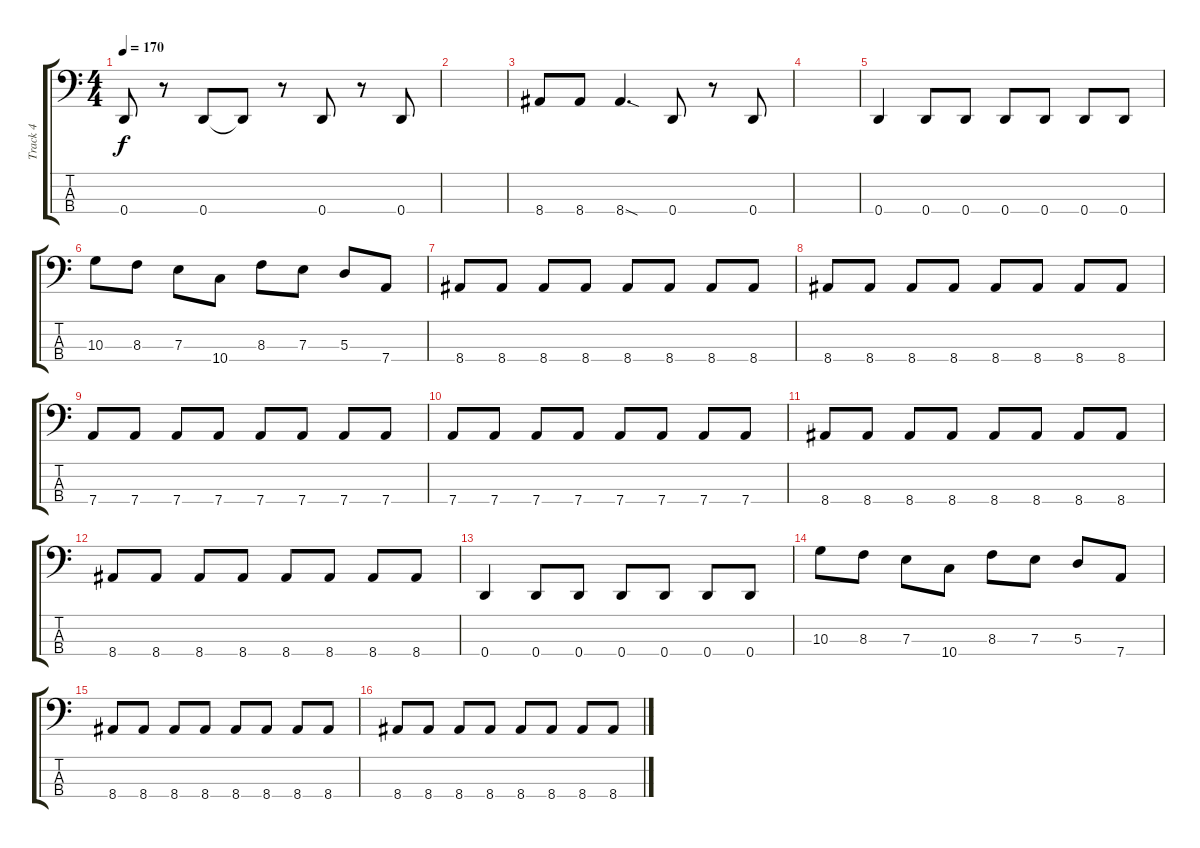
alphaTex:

\track ("Track 4" "Track 4") {instrument electricbasspick}
\staff {score tabs}
\tuning (G2 D2 A1 D1) {hide}
\ts (4 4)
\tempo 170
\clef f4
\ks c
0.4.8{dy f} r.8 0.4.8 0.4{t}.8 r.8 0.4.8 r.8 0.4.8 |
|
8.4.8 8.4.8 8.4{sod}.4{d} 0.4.8 r.8 0.4.8 |
|
0.4.4 0.4.8 0.4.8 0.4.8 0.4.8 0.4.8 0.4.8 |
10.3.8 8.3.8 7.3.8 10.4.8 8.3.8 7.3.8 5.3.8 7.4.8 |
8.4.8 8.4.8 8.4.8 8.4.8 8.4.8 8.4.8 8.4.8 8.4.8 |
8.4.8 8.4.8 8.4.8 8.4.8 8.4.8 8.4.8 8.4.8 8.4.8 |
7.4.8 7.4.8 7.4.8 7.4.8 7.4.8 7.4.8 7.4.8 7.4.8 |
7.4.8 7.4.8 7.4.8 7.4.8 7.4.8 7.4.8 7.4.8 7.4.8 |
8.4.8 8.4.8 8.4.8 8.4.8 8.4.8 8.4.8 8.4.8 8.4.8 |
8.4.8 8.4.8 8.4.8 8.4.8 8.4.8 8.4.8 8.4.8 8.4.8 |
0.4.4 0.4.8 0.4.8 0.4.8 0.4.8 0.4.8 0.4.8 |
10.3.8 8.3.8 7.3.8 10.4.8 8.3.8 7.3.8 5.3.8 7.4.8 |
8.4.8 8.4.8 8.4.8 8.4.8 8.4.8 8.4.8 8.4.8 8.4.8 |
8.4.8 8.4.8 8.4.8 8.4.8 8.4.8 8.4.8 8.4.8 8.4.8
